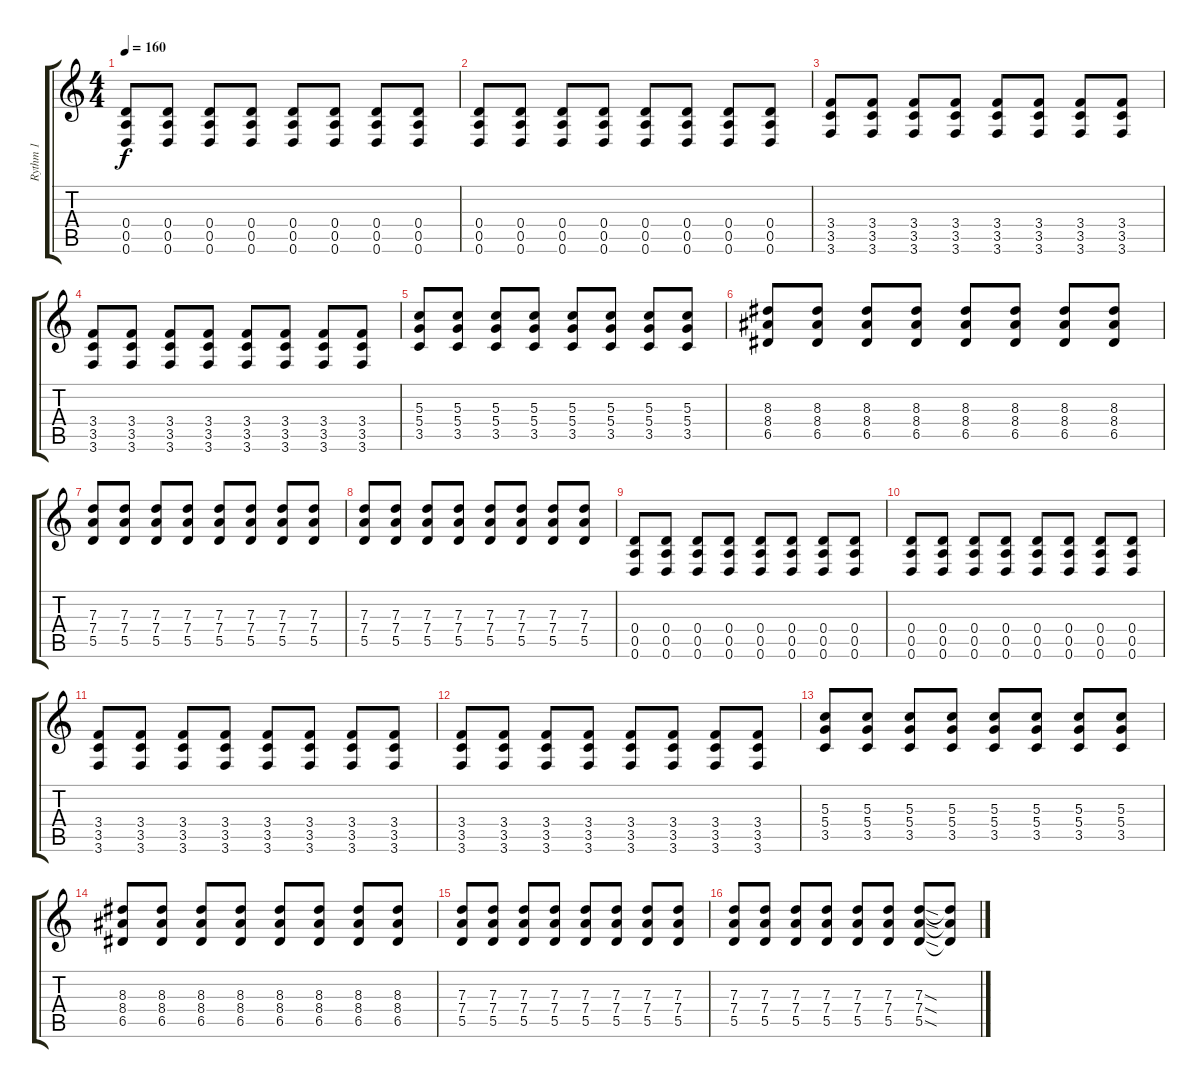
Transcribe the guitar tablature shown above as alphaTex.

\track ("Rythm 1" "Rythm 1") {instrument distortionguitar}
\staff {score tabs}
\tuning (E4 B3 G3 D3 A2 D2) {hide}
\ts (4 4)
\tempo 160
\clef g2
\ks c
(0.4 0.5 0.6).8{dy f} (0.4 0.5 0.6).8 (0.4 0.5 0.6).8 (0.4 0.5 0.6).8 (0.4 0.5 0.6).8 (0.4 0.5 0.6).8 (0.4 0.5 0.6).8 (0.4 0.5 0.6).8 |
(0.4 0.5 0.6).8 (0.4 0.5 0.6).8 (0.4 0.5 0.6).8 (0.4 0.5 0.6).8 (0.4 0.5 0.6).8 (0.4 0.5 0.6).8 (0.4 0.5 0.6).8 (0.4 0.5 0.6).8 |
(3.4 3.5 3.6).8 (3.4 3.5 3.6).8 (3.4 3.5 3.6).8 (3.4 3.5 3.6).8 (3.4 3.5 3.6).8 (3.4 3.5 3.6).8 (3.4 3.5 3.6).8 (3.4 3.5 3.6).8 |
(3.4 3.5 3.6).8 (3.4 3.5 3.6).8 (3.4 3.5 3.6).8 (3.4 3.5 3.6).8 (3.4 3.5 3.6).8 (3.4 3.5 3.6).8 (3.4 3.5 3.6).8 (3.4 3.5 3.6).8 |
(5.3 5.4 3.5).8 (5.3 5.4 3.5).8 (5.3 5.4 3.5).8 (5.3 5.4 3.5).8 (5.3 5.4 3.5).8 (5.3 5.4 3.5).8 (5.3 5.4 3.5).8 (5.3 5.4 3.5).8 |
(8.3 8.4 6.5).8 (8.3 8.4 6.5).8 (8.3 8.4 6.5).8 (8.3 8.4 6.5).8 (8.3 8.4 6.5).8 (8.3 8.4 6.5).8 (8.3 8.4 6.5).8 (8.3 8.4 6.5).8 |
(7.3 7.4 5.5).8 (7.3 7.4 5.5).8 (7.3 7.4 5.5).8 (7.3 7.4 5.5).8 (7.3 7.4 5.5).8 (7.3 7.4 5.5).8 (7.3 7.4 5.5).8 (7.3 7.4 5.5).8 |
(7.3 7.4 5.5).8 (7.3 7.4 5.5).8 (7.3 7.4 5.5).8 (7.3 7.4 5.5).8 (7.3 7.4 5.5).8 (7.3 7.4 5.5).8 (7.3 7.4 5.5).8 (7.3 7.4 5.5).8 |
(0.4 0.5 0.6).8 (0.4 0.5 0.6).8 (0.4 0.5 0.6).8 (0.4 0.5 0.6).8 (0.4 0.5 0.6).8 (0.4 0.5 0.6).8 (0.4 0.5 0.6).8 (0.4 0.5 0.6).8 |
(0.4 0.5 0.6).8 (0.4 0.5 0.6).8 (0.4 0.5 0.6).8 (0.4 0.5 0.6).8 (0.4 0.5 0.6).8 (0.4 0.5 0.6).8 (0.4 0.5 0.6).8 (0.4 0.5 0.6).8 |
(3.4 3.5 3.6).8 (3.4 3.5 3.6).8 (3.4 3.5 3.6).8 (3.4 3.5 3.6).8 (3.4 3.5 3.6).8 (3.4 3.5 3.6).8 (3.4 3.5 3.6).8 (3.4 3.5 3.6).8 |
(3.4 3.5 3.6).8 (3.4 3.5 3.6).8 (3.4 3.5 3.6).8 (3.4 3.5 3.6).8 (3.4 3.5 3.6).8 (3.4 3.5 3.6).8 (3.4 3.5 3.6).8 (3.4 3.5 3.6).8 |
(5.3 5.4 3.5).8 (5.3 5.4 3.5).8 (5.3 5.4 3.5).8 (5.3 5.4 3.5).8 (5.3 5.4 3.5).8 (5.3 5.4 3.5).8 (5.3 5.4 3.5).8 (5.3 5.4 3.5).8 |
(8.3 8.4 6.5).8 (8.3 8.4 6.5).8 (8.3 8.4 6.5).8 (8.3 8.4 6.5).8 (8.3 8.4 6.5).8 (8.3 8.4 6.5).8 (8.3 8.4 6.5).8 (8.3 8.4 6.5).8 |
(7.3 7.4 5.5).8 (7.3 7.4 5.5).8 (7.3 7.4 5.5).8 (7.3 7.4 5.5).8 (7.3 7.4 5.5).8 (7.3 7.4 5.5).8 (7.3 7.4 5.5).8 (7.3 7.4 5.5).8 |
(7.3 7.4 5.5).8 (7.3 7.4 5.5).8 (7.3 7.4 5.5).8 (7.3 7.4 5.5).8 (7.3 7.4 5.5).8 (7.3 7.4 5.5).8 (7.3{sod} 7.4{sod} 5.5{sod}).8 (7.3{t} 7.4{t} 5.5{t}).8
